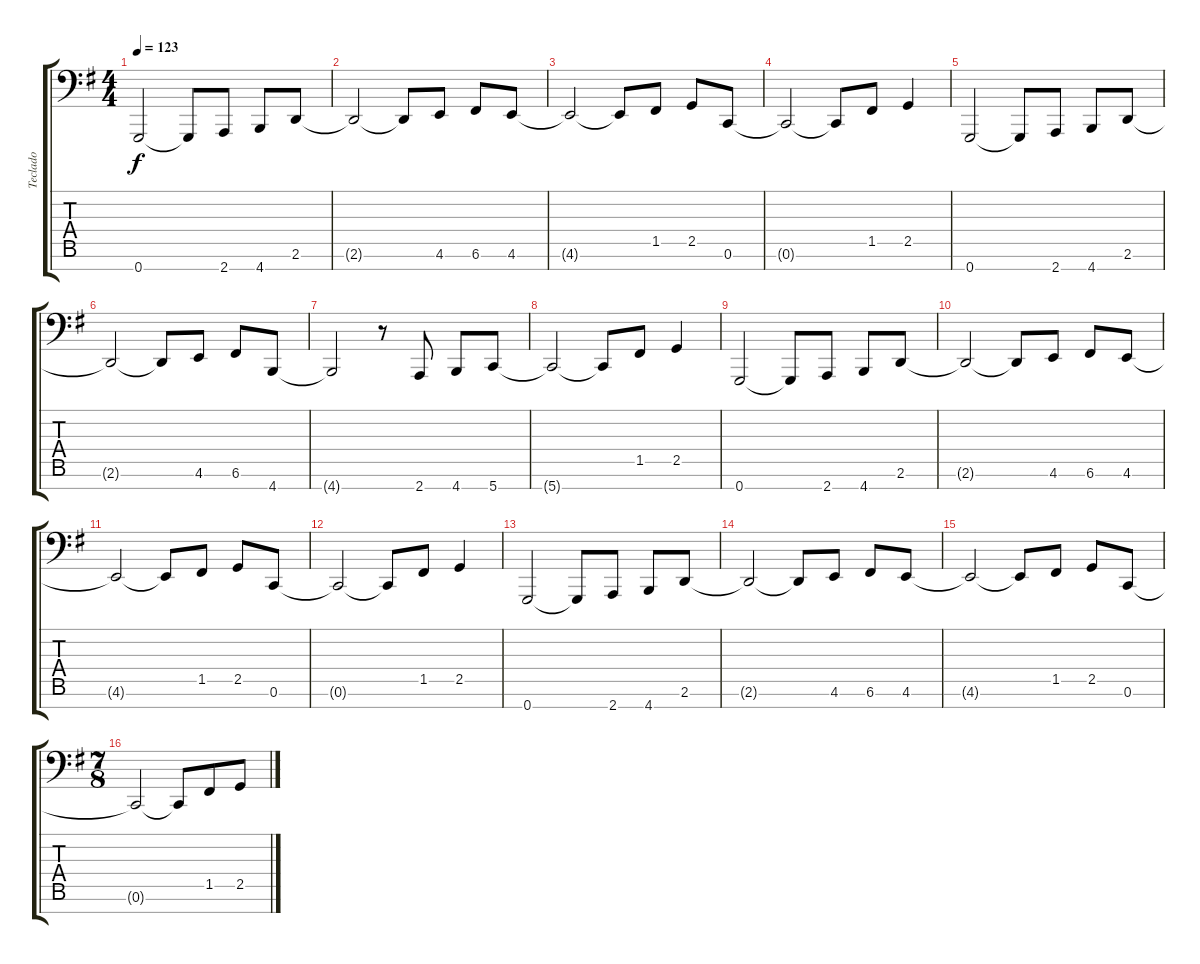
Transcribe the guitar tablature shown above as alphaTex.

\track ("Teclado" "Teclado") {instrument acousticgrandpiano}
\staff {score tabs}
\tuning (C4 G3 Eb3 Bb2 F2 C2 G1) {hide}
\ts (4 4)
\tempo 123
\clef f4
\ks g
0.7.2{dy f} 0.7{t}.8 2.7.8 4.7.8 2.6.8 |
2.6{t}.2 2.6{t}.8 4.6.8 6.6.8 4.6.8 |
4.6{t}.2 4.6{t}.8 1.5.8 2.5.8 0.6.8 |
0.6{t}.2 0.6{t}.8 1.5.8 2.5.4 |
0.7.2 0.7{t}.8 2.7.8 4.7.8 2.6.8 |
2.6{t}.2 2.6{t}.8 4.6.8 6.6.8 4.7.8 |
4.7{t}.2 r.8 2.7.8 4.7.8 5.7.8 |
5.7{t}.2 5.7{t}.8 1.5.8 2.5.4 |
0.7.2 0.7{t}.8 2.7.8 4.7.8 2.6.8 |
2.6{t}.2 2.6{t}.8 4.6.8 6.6.8 4.6.8 |
4.6{t}.2 4.6{t}.8 1.5.8 2.5.8 0.6.8 |
0.6{t}.2 0.6{t}.8 1.5.8 2.5.4 |
0.7.2 0.7{t}.8 2.7.8 4.7.8 2.6.8 |
2.6{t}.2 2.6{t}.8 4.6.8 6.6.8 4.6.8 |
4.6{t}.2 4.6{t}.8 1.5.8 2.5.8 0.6.8 |
\ts (7 8)
0.6{t}.2 0.6{t}.8 1.5.8 2.5.8
